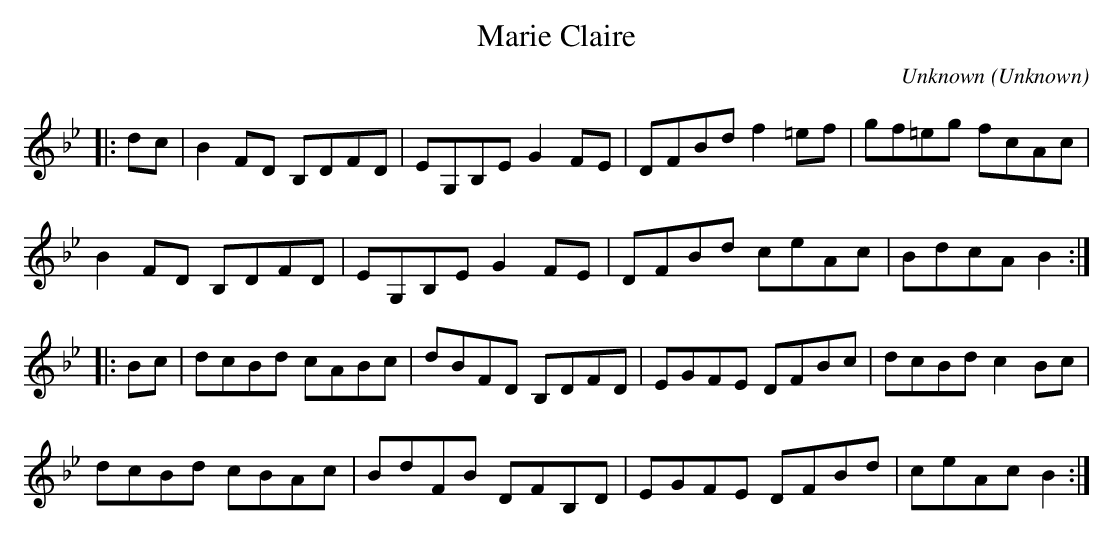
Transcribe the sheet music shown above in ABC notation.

X:1
T:Marie Claire
C:Unknown
O:Unknown
M:c|
K:Bb
|:dc|B2FD B,DFD|EG,B,E G2FE|DFBd f2=ef|gf=eg fcAc|
B2FD B,DFD|EG,B,E G2FE|DFBd ceAc|BdcA B2:|
|:Bc|dcBd cABc|dBFD B,DFD|EGFE DFBc|dcBd c2Bc|
dcBd cBAc|BdFB DFB,D|EGFE DFBd|ceAc B2:|
